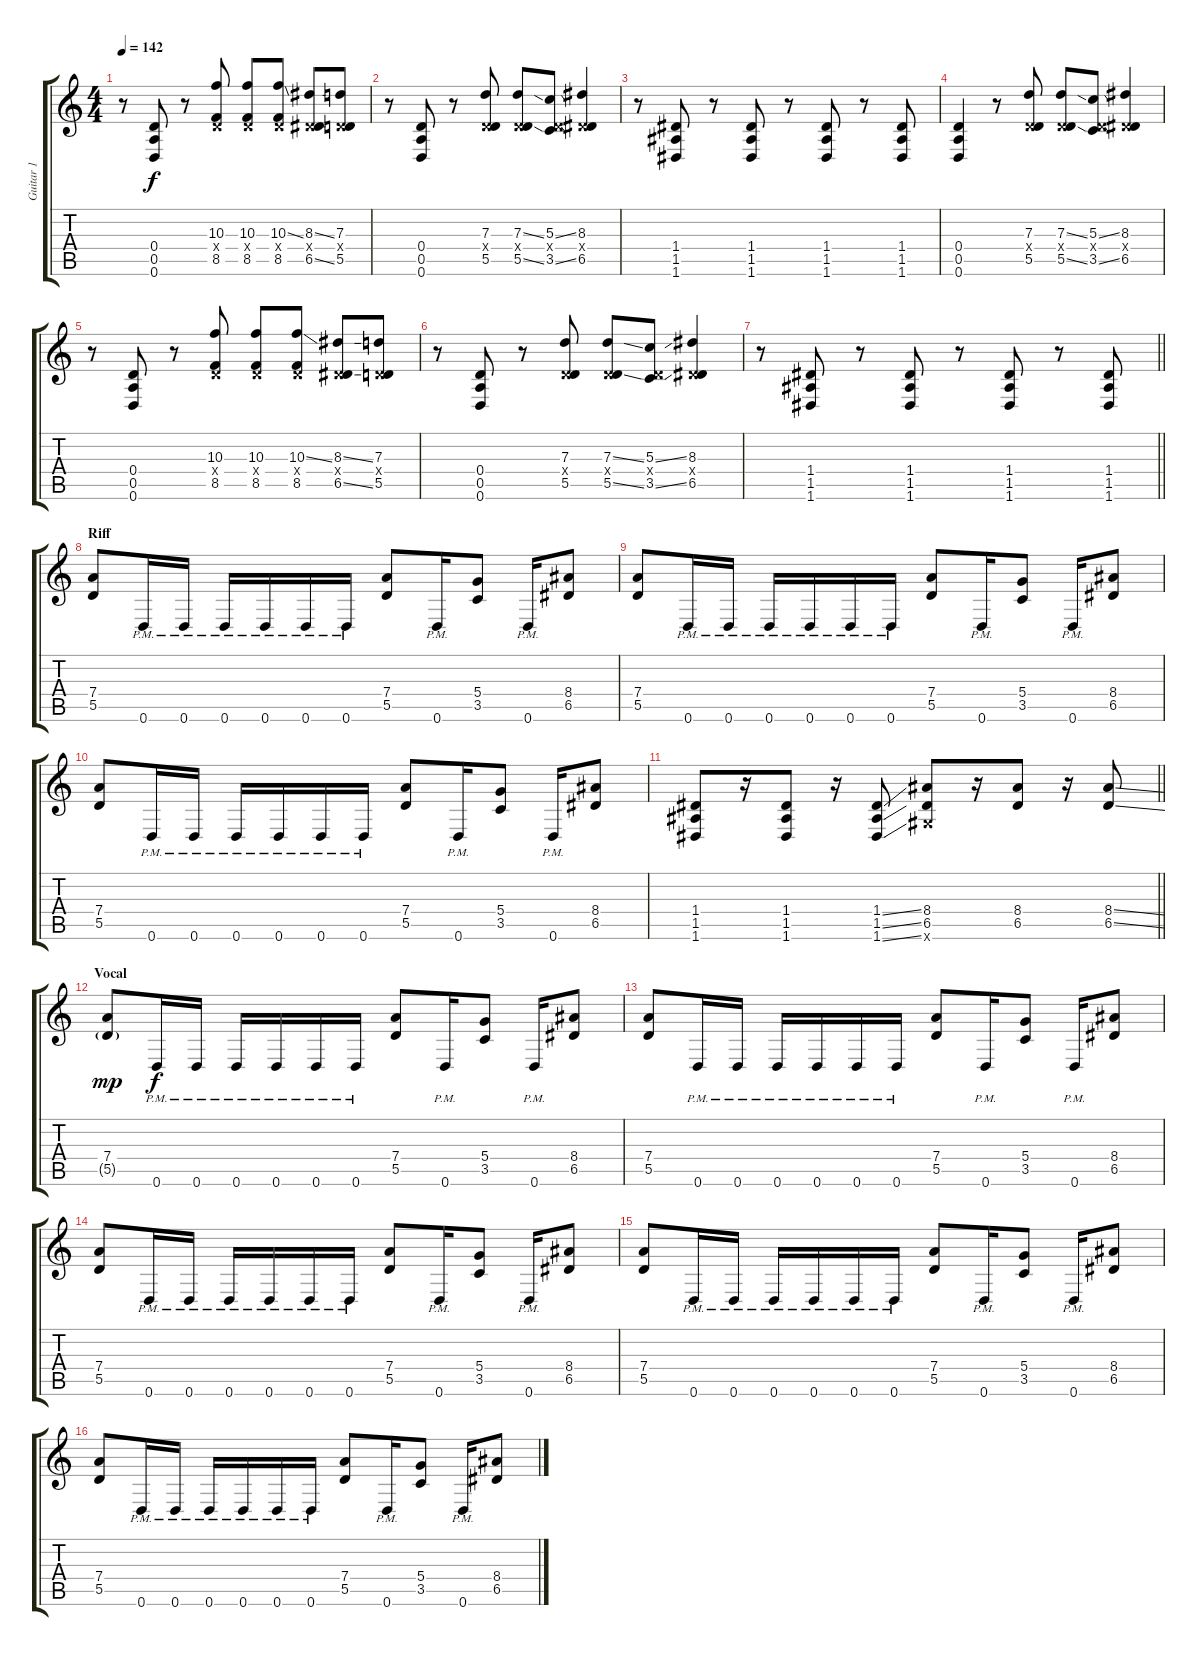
\track ("Guitar 1" "Guitar 1") {instrument electricguitarjazz}
\staff {score tabs}
\tuning (E4 B3 G3 D3 A2 D2) {hide}
\ts (4 4)
\tempo 142
\clef g2
\ks c
r.8{dy f} (0.4 0.5 0.6).8 r.8 (10.3 0.4{x} 8.5).8 (10.3 0.4{x} 8.5).8 (10.3{ss} 0.4{x} 8.5).8 (8.3{ss} 0.4{x} 6.5{ss}).8 (7.3 0.4{x} 5.5).8 |
r.8 (0.4 0.5 0.6).8 r.8 (7.3 0.4{x} 5.5).8 (7.3{ss} 0.4{x} 5.5{ss}).8 (5.3{ss} 0.4{x} 3.5{ss}).8 (8.3 0.4{x} 6.5).4 |
r.8 (1.4 1.5 1.6).8 r.8 (1.4 1.5 1.6).8 r.8 (1.4 1.5 1.6).8 r.8 (1.4 1.5 1.6).8 |
(0.4 0.5 0.6).4 r.8 (7.3 0.4{x} 5.5).8 (7.3{ss} 0.4{x} 5.5{ss}).8 (5.3{ss} 0.4{x} 3.5{ss}).8 (8.3 0.4{x} 6.5).4 |
r.8 (0.4 0.5 0.6).8 r.8 (10.3 0.4{x} 8.5).8 (10.3 0.4{x} 8.5).8 (10.3{ss} 0.4{x} 8.5).8 (8.3{ss} 0.4{x} 6.5{ss}).8 (7.3 0.4{x} 5.5).8 |
r.8 (0.4 0.5 0.6).8 r.8 (7.3 0.4{x} 5.5).8 (7.3{ss} 0.4{x} 5.5{ss}).8 (5.3{ss} 0.4{x} 3.5{ss}).8 (8.3 0.4{x} 6.5).4 |
\barLineRight lightlight
r.8 (1.4 1.5 1.6).8 r.8 (1.4 1.5 1.6).8 r.8 (1.4 1.5 1.6).8 r.8 (1.4 1.5 1.6).8 |
\section ("" "Riff")
(7.4 5.5).8 0.6{pm}.16 0.6{pm}.16 0.6{pm}.16 0.6{pm}.16 0.6{pm}.16 0.6{pm}.16 (7.4 5.5).8 0.6{pm}.16 (5.4 3.5).8 0.6{pm}.16 (8.4 6.5).8 |
(7.4 5.5).8 0.6{pm}.16 0.6{pm}.16 0.6{pm}.16 0.6{pm}.16 0.6{pm}.16 0.6{pm}.16 (7.4 5.5).8 0.6{pm}.16 (5.4 3.5).8 0.6{pm}.16 (8.4 6.5).8 |
(7.4 5.5).8 0.6{pm}.16 0.6{pm}.16 0.6{pm}.16 0.6{pm}.16 0.6{pm}.16 0.6{pm}.16 (7.4 5.5).8 0.6{pm}.16 (5.4 3.5).8 0.6{pm}.16 (8.4 6.5).8 |
\barLineRight lightlight
(1.4 1.5 1.6).8 r.16 (1.4 1.5 1.6).8 r.16 (1.4{ss} 1.5{ss} 1.6{ss}).8 (8.4 6.5 6.6{x}).8 r.16 (8.4 6.5).8 r.16 (8.4{ss} 6.5{ss}).8 |
\section ("" "Vocal")
(7.4 5.5{g}).8{dy mp} 0.6{pm}.16{dy f} 0.6{pm}.16 0.6{pm}.16 0.6{pm}.16 0.6{pm}.16 0.6{pm}.16 (7.4 5.5).8 0.6{pm}.16 (5.4 3.5).8 0.6{pm}.16 (8.4 6.5).8 |
(7.4 5.5).8 0.6{pm}.16 0.6{pm}.16 0.6{pm}.16 0.6{pm}.16 0.6{pm}.16 0.6{pm}.16 (7.4 5.5).8 0.6{pm}.16 (5.4 3.5).8 0.6{pm}.16 (8.4 6.5).8 |
(7.4 5.5).8 0.6{pm}.16 0.6{pm}.16 0.6{pm}.16 0.6{pm}.16 0.6{pm}.16 0.6{pm}.16 (7.4 5.5).8 0.6{pm}.16 (5.4 3.5).8 0.6{pm}.16 (8.4 6.5).8 |
(7.4 5.5).8 0.6{pm}.16 0.6{pm}.16 0.6{pm}.16 0.6{pm}.16 0.6{pm}.16 0.6{pm}.16 (7.4 5.5).8 0.6{pm}.16 (5.4 3.5).8 0.6{pm}.16 (8.4 6.5).8 |
(7.4 5.5).8 0.6{pm}.16 0.6{pm}.16 0.6{pm}.16 0.6{pm}.16 0.6{pm}.16 0.6{pm}.16 (7.4 5.5).8 0.6{pm}.16 (5.4 3.5).8 0.6{pm}.16 (8.4 6.5).8
